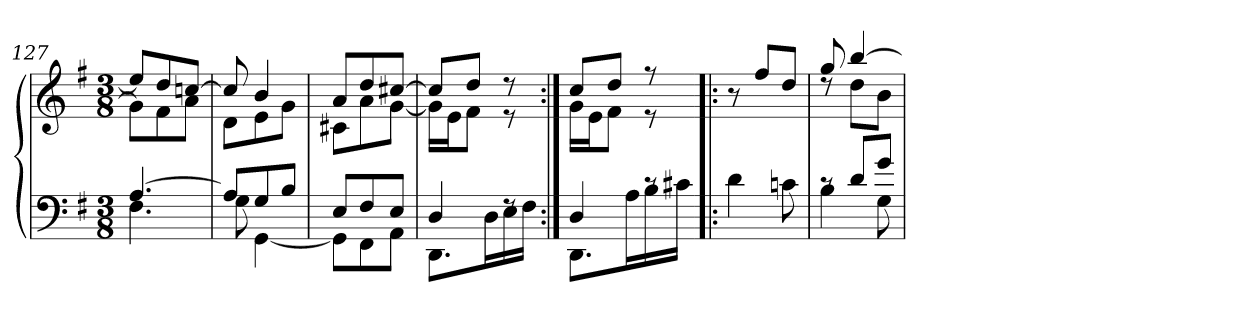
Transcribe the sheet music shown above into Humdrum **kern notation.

**kern	**kern
*part1	*part1
*staff2	*staff1
!!LO:LB:g=z
*clefF4	*clefG2
*k[f#]	*k[f#]
*G:	*G:
*M3/8	*M3/8
=127	=127
*^	*^
[4.A/	4.F#\	8ee/L]	8g\L]
.	.	8dd/	8f#\
.	.	[8ccn/J	8a\J
=128	=128	=128	=128
8A/L]	8G\	8cc/]	8d\L
8G/	[4GG\	4b/	8e\
8B/J	.	.	8g\J
=129	=129	=129	=129
8E/L	8GG\L]	8a/L	8c#X\L
8F#/	8FF#\	8dd/	8a\
8E/J	8AA\J	[8cc#X/J	[8g\J
=130	=130	=130	=130
4D/	8.DD\L	8cc#/L]	16g\LL]
.	.	.	16e\J
.	.	8dd/J	8f#\J
.	16D\L	.	.
8rF	16E\	8r	8r
.	16F#\JJ	.	.
=131:|!	=131:|!	=131:|!	=131:|!
4D/	8.DD\L	8cc/L	16g\LL
.	.	.	16e\J
.	.	8dd/J	8f#\J
.	16A\L	.	.
8rc	16B\	8r	8r
.	16c#X\JJ	.	.
*	*	*v	*v
!!LO:LB:g=z
=132!|:	=132!|:	=132!|:
4.ryy	4d\	8r
.	.	8ff#/L
.	8cn\	8dd/J
=133	=133	=133
*	*	*^
8rc	4B\	8gg/	8rdd
8d/L	.	[4bb/	8dd\L
8g/J	8G\	.	8b\J
*v	*v	*	*
*	*v	*v
=	=
*-	*-
